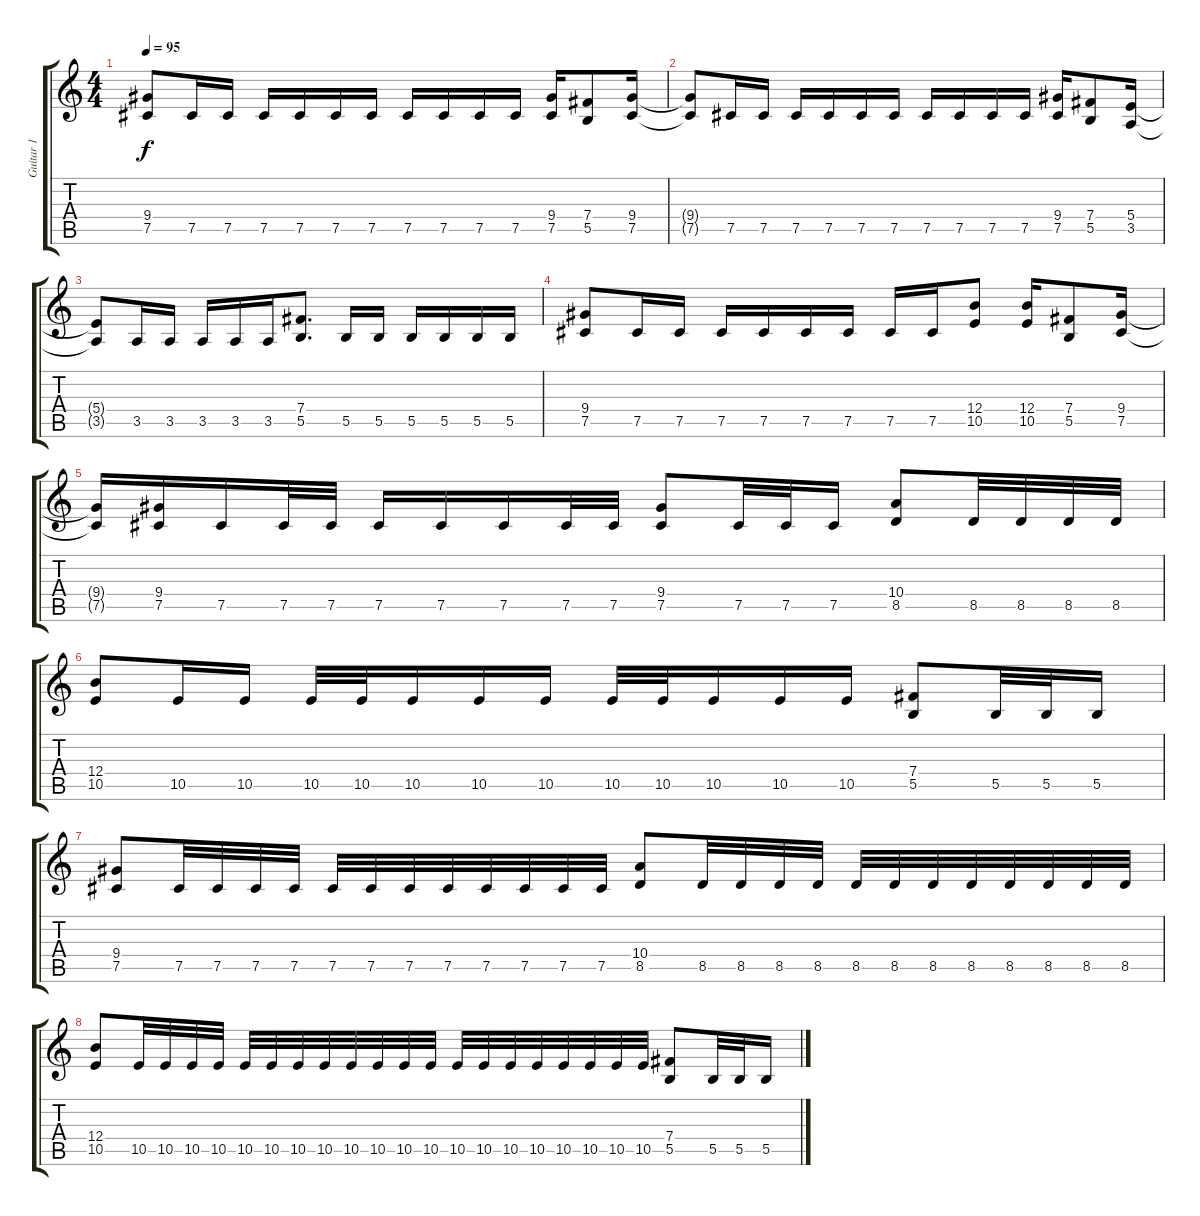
\track ("Guitar 1" "Guitar 1") {instrument distortionguitar}
\staff {score tabs}
\tuning (Db4 Ab3 E3 B2 Gb2 B1) {hide}
\ts (4 4)
\tempo 95
\clef g2
\ks c
(9.4 7.5).8{dy f} 7.5.16 7.5.16 7.5.16 7.5.16 7.5.16 7.5.16 7.5.16 7.5.16 7.5.16 7.5.16 (9.4 7.5).16 (7.4 5.5).8 (9.4 7.5).16 |
(9.4{t} 7.5{t}).8 7.5.16 7.5.16 7.5.16 7.5.16 7.5.16 7.5.16 7.5.16 7.5.16 7.5.16 7.5.16 (9.4 7.5).16 (7.4 5.5).8 (5.4 3.5).16 |
(5.4{t} 3.5{t}).8 3.5.16 3.5.16 3.5.16 3.5.16 3.5.16 (7.4 5.5).8{d} 5.5.16 5.5.16 5.5.16 5.5.16 5.5.16 5.5.16 |
(9.4 7.5).8 7.5.16 7.5.16 7.5.16 7.5.16 7.5.16 7.5.16 7.5.16 7.5.16 (12.4 10.5).8 (12.4 10.5).16 (7.4 5.5).8 (9.4 7.5).16 |
(9.4{t} 7.5{t}).16 (9.4 7.5).16 7.5.16 7.5.32 7.5.32 7.5.16 7.5.16 7.5.16 7.5.32 7.5.32 (9.4 7.5).8 7.5.32 7.5.32 7.5.16 (10.4 8.5).8 8.5.32 8.5.32 8.5.32 8.5.32 |
(12.4 10.5).8 10.5.16 10.5.16 10.5.32 10.5.32 10.5.16 10.5.16 10.5.16 10.5.32 10.5.32 10.5.16 10.5.16 10.5.16 (7.4 5.5).8 5.5.32 5.5.32 5.5.16 |
(9.4 7.5).8 7.5.32 7.5.32 7.5.32 7.5.32 7.5.32 7.5.32 7.5.32 7.5.32 7.5.32 7.5.32 7.5.32 7.5.32 (10.4 8.5).8 8.5.32 8.5.32 8.5.32 8.5.32 8.5.32 8.5.32 8.5.32 8.5.32 8.5.32 8.5.32 8.5.32 8.5.32 |
(12.4 10.5).8 10.5.32 10.5.32 10.5.32 10.5.32 10.5.32 10.5.32 10.5.32 10.5.32 10.5.32 10.5.32 10.5.32 10.5.32 10.5.32 10.5.32 10.5.32 10.5.32 10.5.32 10.5.32 10.5.32 10.5.32 (7.4 5.5).8 5.5.32 5.5.32 5.5.16
